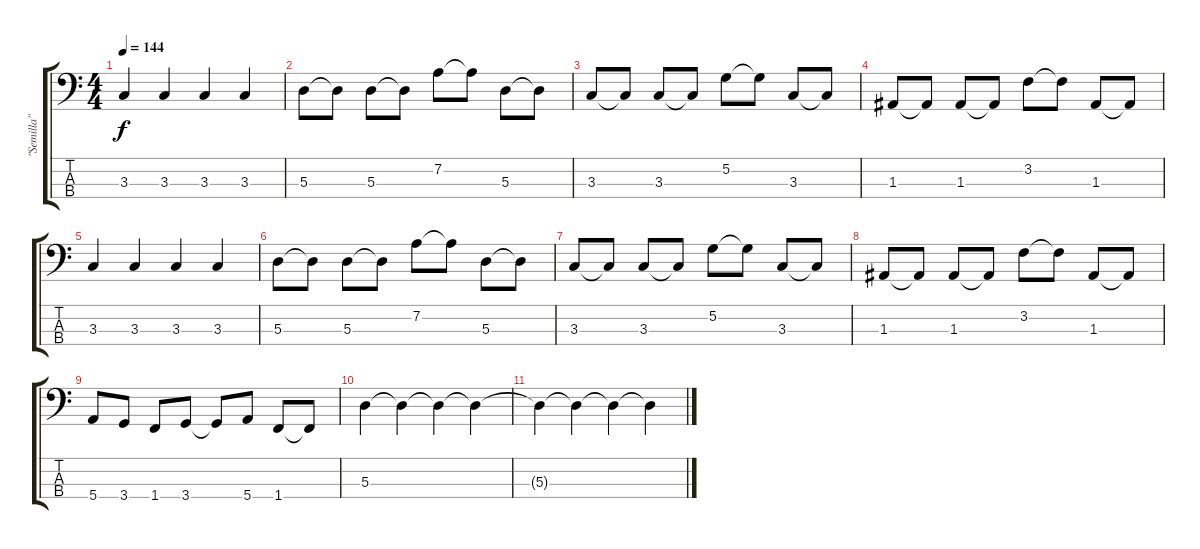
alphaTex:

\track ("\"Semilla\" Bucciarelli" "\"Semilla\" ") {instrument electricbassfinger}
\staff {score tabs}
\tuning (G2 D2 A1 E1) {hide}
\ts (4 4)
\tempo 144
\clef f4
\ks c
3.3.4{dy f} 3.3.4 3.3.4 3.3.4 |
5.3.8 5.3{t}.8 5.3.8 5.3{t}.8 7.2.8 7.2{t}.8 5.3.8 5.3{t}.8 |
3.3.8 3.3{t}.8 3.3.8 3.3{t}.8 5.2.8 5.2{t}.8 3.3.8 3.3{t}.8 |
1.3.8 1.3{t}.8 1.3.8 1.3{t}.8 3.2.8 3.2{t}.8 1.3.8 1.3{t}.8 |
3.3.4 3.3.4 3.3.4 3.3.4 |
5.3.8 5.3{t}.8 5.3.8 5.3{t}.8 7.2.8 7.2{t}.8 5.3.8 5.3{t}.8 |
3.3.8 3.3{t}.8 3.3.8 3.3{t}.8 5.2.8 5.2{t}.8 3.3.8 3.3{t}.8 |
1.3.8 1.3{t}.8 1.3.8 1.3{t}.8 3.2.8 3.2{t}.8 1.3.8 1.3{t}.8 |
5.4.8 3.4.8 1.4.8 3.4.8 3.4{t}.8 5.4.8 1.4.8 1.4{t}.8 |
5.3.4 5.3{t}.4 5.3{t}.4 5.3{t}.4 |
5.3{t}.4 5.3{t}.4 5.3{t}.4 5.3{t}.4
